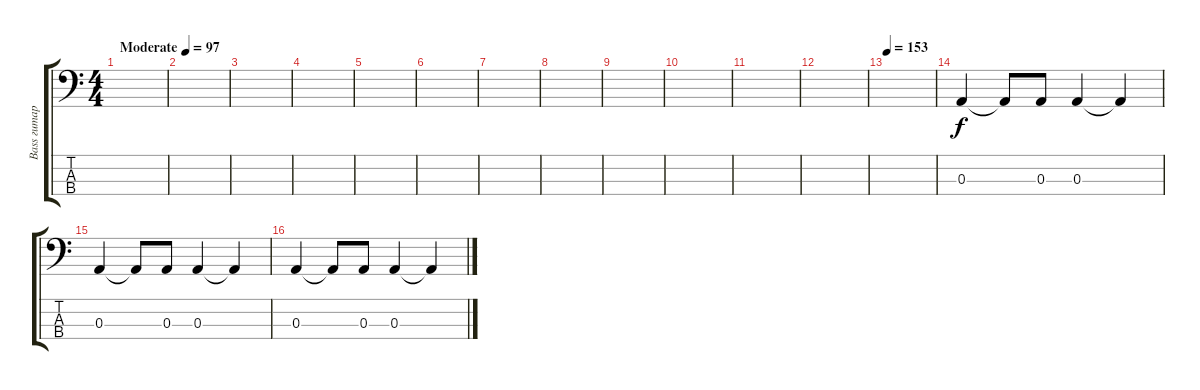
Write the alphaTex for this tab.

\track ("Bass гитара" "Bass гитар") {instrument fretlessbass}
\staff {score tabs}
\tuning (G2 D2 A1 E1) {hide}
\ts (4 4)
\tempo (97 "Moderate")
\tempo 100
\tempo (97 "Moderate")
\clef f4
\ks c
|
|
|
|
|
|
|
|
|
|
|
|
\tempo 153
|
0.3.4 0.3{t}.8 0.3.8 0.3.4 0.3{t}.4 |
0.3.4 0.3{t}.8 0.3.8 0.3.4 0.3{t}.4 |
0.3.4 0.3{t}.8 0.3.8 0.3.4 0.3{t}.4
